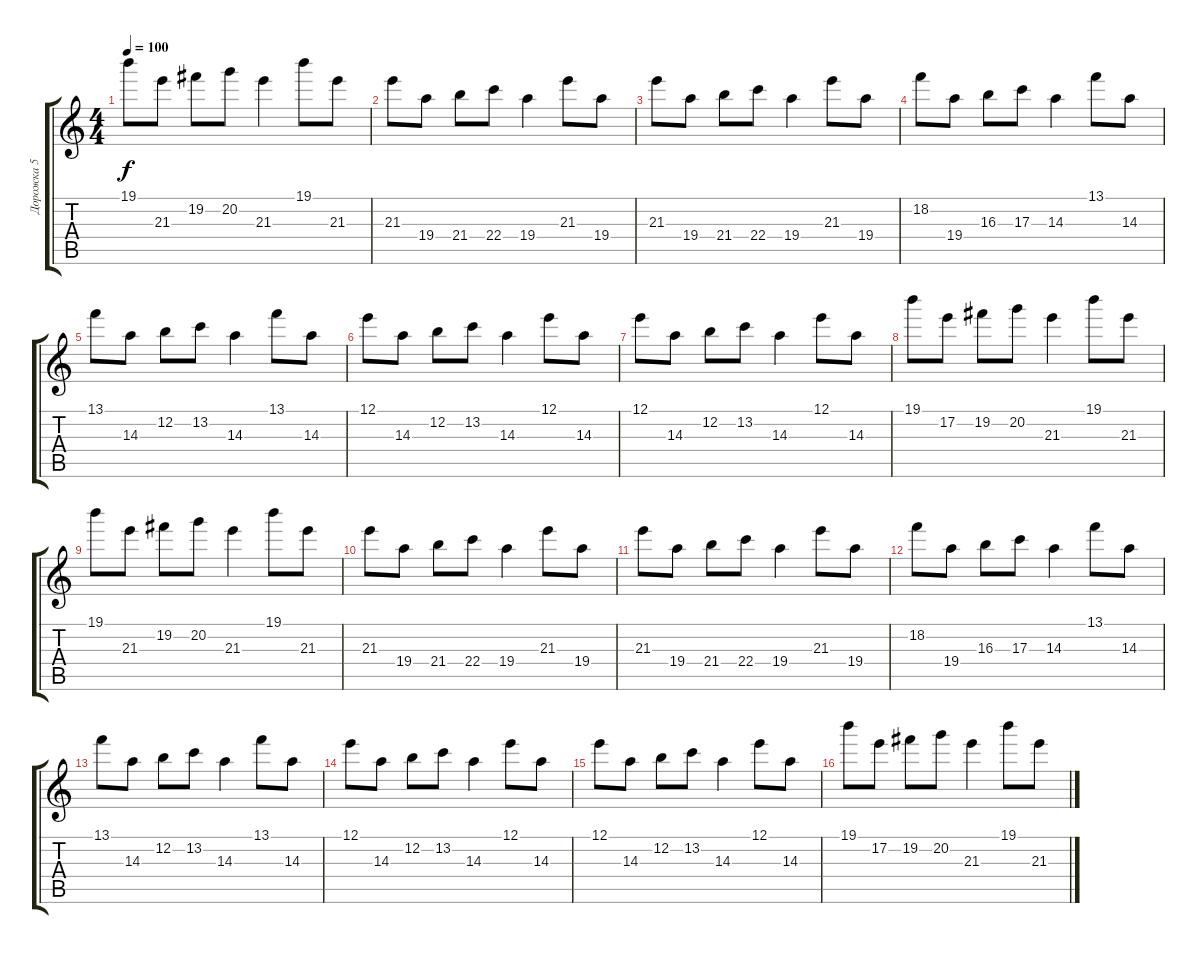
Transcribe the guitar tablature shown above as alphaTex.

\track ("Дорожка 5" "Дорожка 5") {instrument distortionguitar}
\staff {score tabs}
\tuning (E4 B3 G3 D3 A2 E2) {hide}
\ts (4 4)
\tempo 100
\clef g2
\ks c
19.1.8{dy f} 21.3.8 19.2.8 20.2.8 21.3.4 19.1.8 21.3.8 |
21.3.8 19.4.8 21.4.8 22.4.8 19.4.4 21.3.8 19.4.8 |
21.3.8 19.4.8 21.4.8 22.4.8 19.4.4 21.3.8 19.4.8 |
18.2.8 19.4.8 16.3.8 17.3.8 14.3.4 13.1.8 14.3.8 |
13.1.8 14.3.8 12.2.8 13.2.8 14.3.4 13.1.8 14.3.8 |
12.1.8 14.3.8 12.2.8 13.2.8 14.3.4 12.1.8 14.3.8 |
12.1.8 14.3.8 12.2.8 13.2.8 14.3.4 12.1.8 14.3.8 |
19.1.8 17.2.8 19.2.8 20.2.8 21.3.4 19.1.8 21.3.8 |
19.1.8 21.3.8 19.2.8 20.2.8 21.3.4 19.1.8 21.3.8 |
21.3.8 19.4.8 21.4.8 22.4.8 19.4.4 21.3.8 19.4.8 |
21.3.8 19.4.8 21.4.8 22.4.8 19.4.4 21.3.8 19.4.8 |
18.2.8 19.4.8 16.3.8 17.3.8 14.3.4 13.1.8 14.3.8 |
13.1.8 14.3.8 12.2.8 13.2.8 14.3.4 13.1.8 14.3.8 |
12.1.8 14.3.8 12.2.8 13.2.8 14.3.4 12.1.8 14.3.8 |
12.1.8 14.3.8 12.2.8 13.2.8 14.3.4 12.1.8 14.3.8 |
19.1.8 17.2.8 19.2.8 20.2.8 21.3.4 19.1.8 21.3.8
